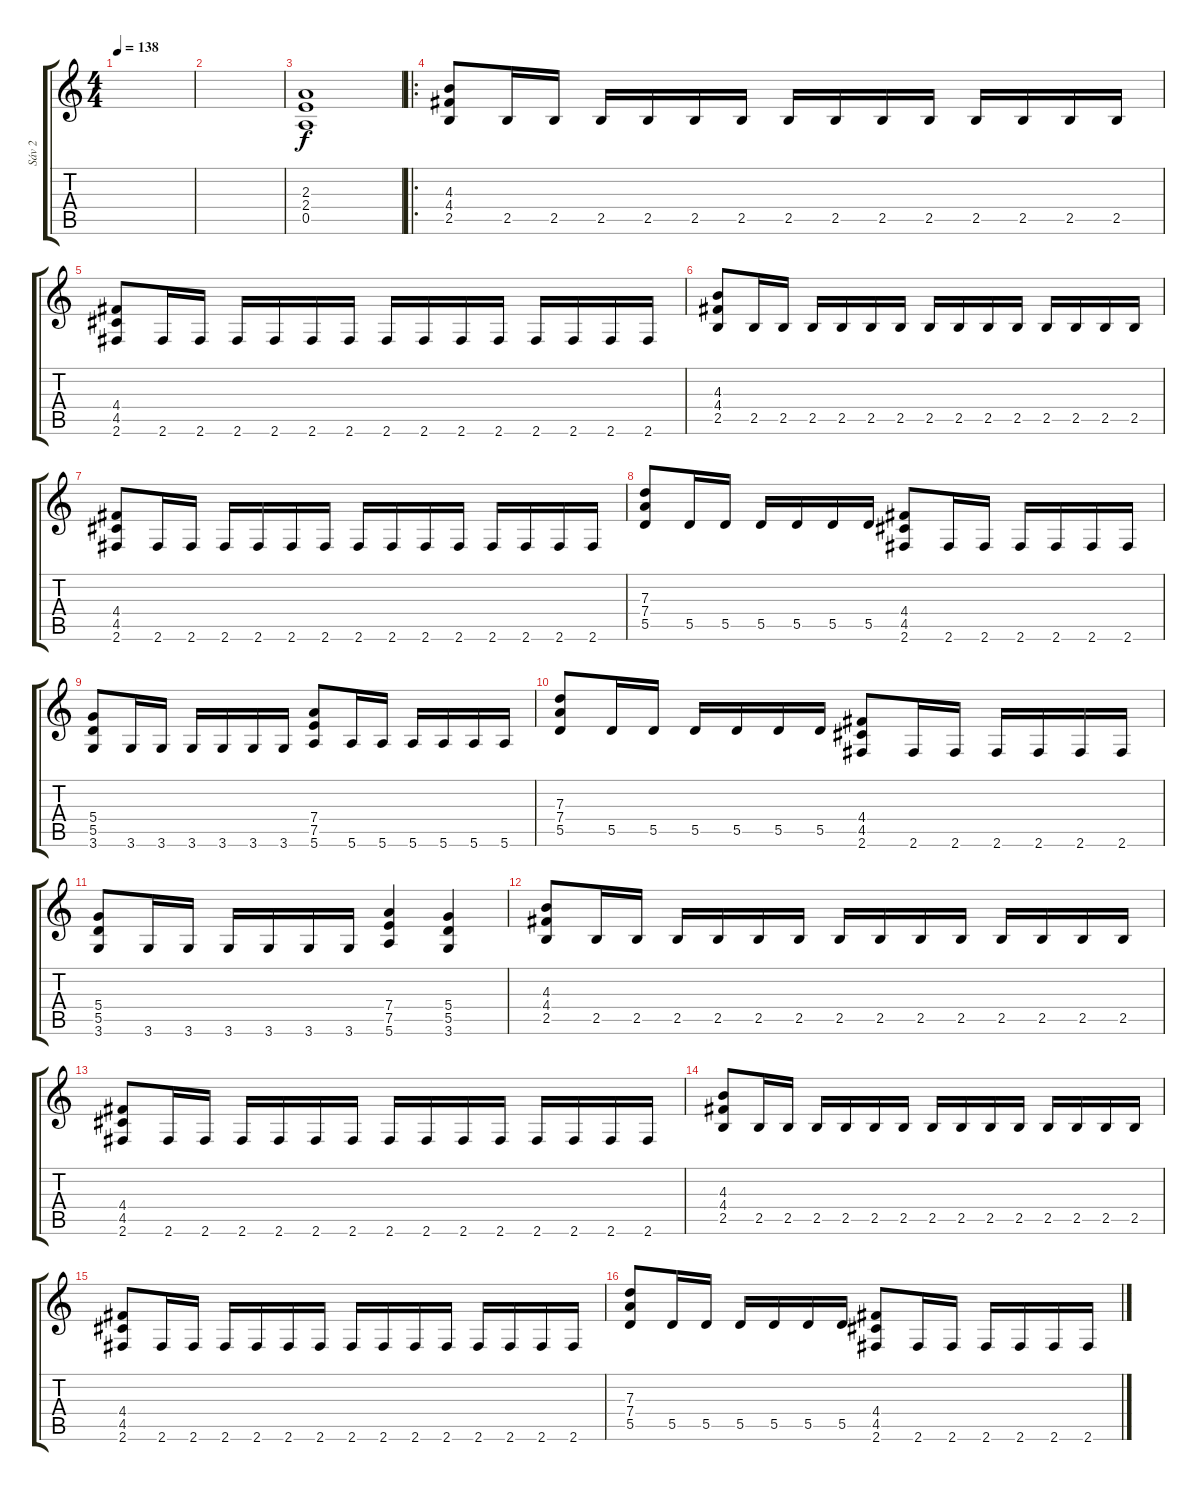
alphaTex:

\track ("Sáv 2" "Sáv 2") {instrument distortionguitar}
\staff {score tabs}
\tuning (E4 B3 G3 D3 A2 E2) {hide}
\ts (4 4)
\tempo 138
\clef g2
\ks c
|
|
(2.3 2.4 0.5).1 |
\ro
(4.3 4.4 2.5).8 2.5.16 2.5.16 2.5.16 2.5.16 2.5.16 2.5.16 2.5.16 2.5.16 2.5.16 2.5.16 2.5.16 2.5.16 2.5.16 2.5.16 |
(4.4 4.5 2.6).8 2.6.16 2.6.16 2.6.16 2.6.16 2.6.16 2.6.16 2.6.16 2.6.16 2.6.16 2.6.16 2.6.16 2.6.16 2.6.16 2.6.16 |
(4.3 4.4 2.5).8 2.5.16 2.5.16 2.5.16 2.5.16 2.5.16 2.5.16 2.5.16 2.5.16 2.5.16 2.5.16 2.5.16 2.5.16 2.5.16 2.5.16 |
(4.4 4.5 2.6).8 2.6.16 2.6.16 2.6.16 2.6.16 2.6.16 2.6.16 2.6.16 2.6.16 2.6.16 2.6.16 2.6.16 2.6.16 2.6.16 2.6.16 |
(7.3 7.4 5.5).8 5.5.16 5.5.16 5.5.16 5.5.16 5.5.16 5.5.16 (4.4 4.5 2.6).8 2.6.16 2.6.16 2.6.16 2.6.16 2.6.16 2.6.16 |
(5.4 5.5 3.6).8 3.6.16 3.6.16 3.6.16 3.6.16 3.6.16 3.6.16 (7.4 7.5 5.6).8 5.6.16 5.6.16 5.6.16 5.6.16 5.6.16 5.6.16 |
(7.3 7.4 5.5).8 5.5.16 5.5.16 5.5.16 5.5.16 5.5.16 5.5.16 (4.4 4.5 2.6).8 2.6.16 2.6.16 2.6.16 2.6.16 2.6.16 2.6.16 |
(5.4 5.5 3.6).8 3.6.16 3.6.16 3.6.16 3.6.16 3.6.16 3.6.16 (7.4 7.5 5.6).4 (5.4 5.5 3.6).4 |
(4.3 4.4 2.5).8 2.5.16 2.5.16 2.5.16 2.5.16 2.5.16 2.5.16 2.5.16 2.5.16 2.5.16 2.5.16 2.5.16 2.5.16 2.5.16 2.5.16 |
(4.4 4.5 2.6).8 2.6.16 2.6.16 2.6.16 2.6.16 2.6.16 2.6.16 2.6.16 2.6.16 2.6.16 2.6.16 2.6.16 2.6.16 2.6.16 2.6.16 |
(4.3 4.4 2.5).8 2.5.16 2.5.16 2.5.16 2.5.16 2.5.16 2.5.16 2.5.16 2.5.16 2.5.16 2.5.16 2.5.16 2.5.16 2.5.16 2.5.16 |
(4.4 4.5 2.6).8 2.6.16 2.6.16 2.6.16 2.6.16 2.6.16 2.6.16 2.6.16 2.6.16 2.6.16 2.6.16 2.6.16 2.6.16 2.6.16 2.6.16 |
(7.3 7.4 5.5).8 5.5.16 5.5.16 5.5.16 5.5.16 5.5.16 5.5.16 (4.4 4.5 2.6).8 2.6.16 2.6.16 2.6.16 2.6.16 2.6.16 2.6.16
